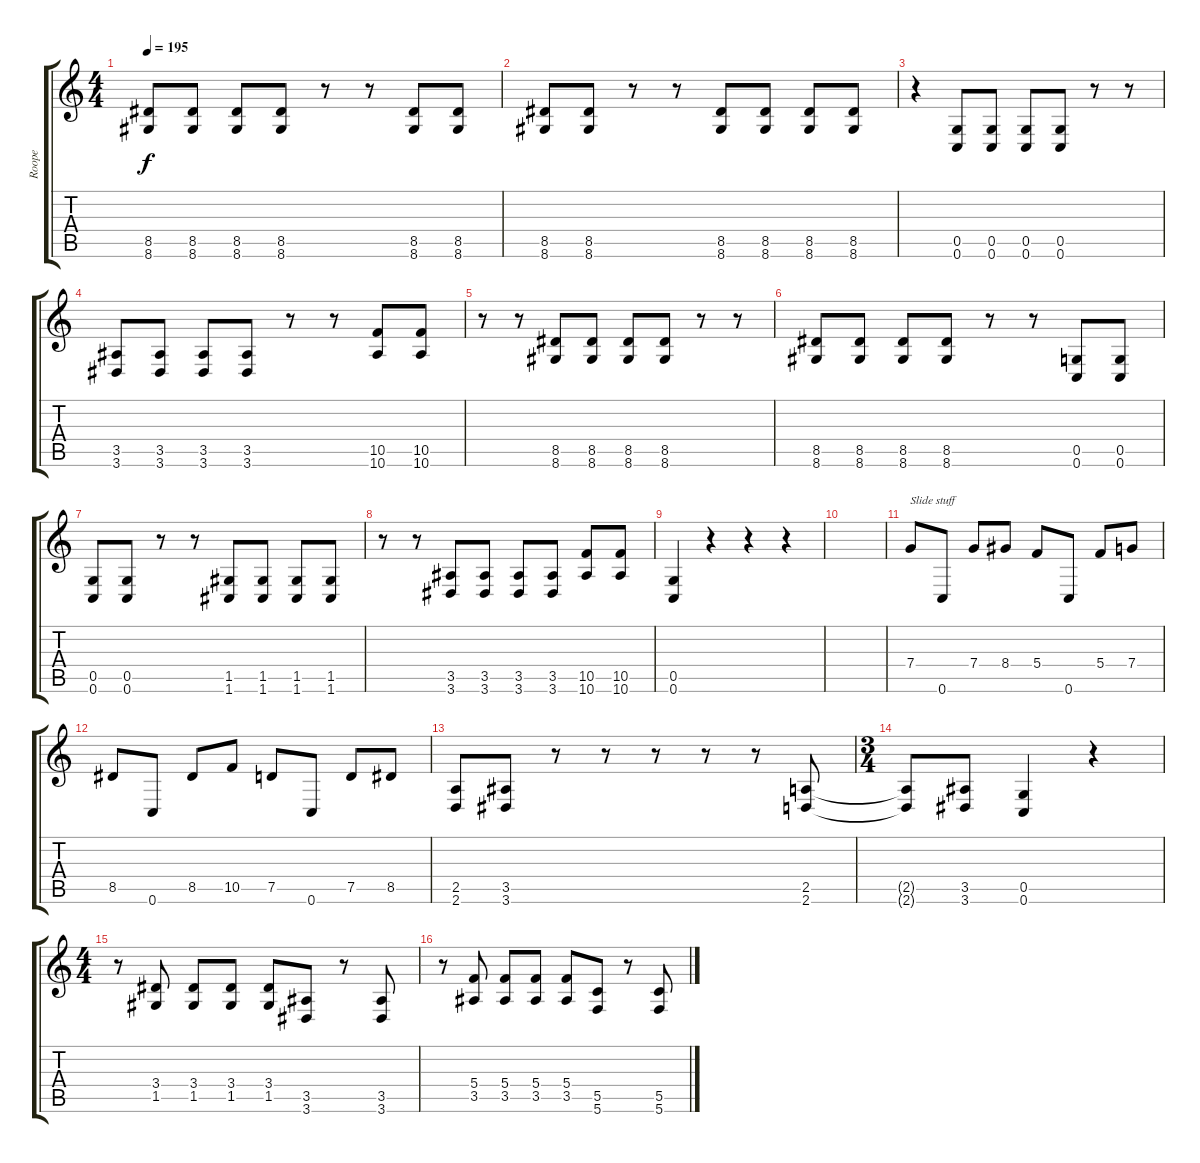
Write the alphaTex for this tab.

\track ("Roope" "Roope") {instrument distortionguitar}
\staff {score tabs}
\tuning (D4 A3 F3 C3 G2 C2) {hide}
\ts (4 4)
\tempo 195
\clef g2
\ks c
(8.5 8.6).8{dy f} (8.5 8.6).8 (8.5 8.6).8 (8.5 8.6).8 r.8 r.8 (8.5 8.6).8 (8.5 8.6).8 |
(8.5 8.6).8 (8.5 8.6).8 r.8 r.8 (8.5 8.6).8 (8.5 8.6).8 (8.5 8.6).8 (8.5 8.6).8 |
r.4 (0.5 0.6).8 (0.5 0.6).8 (0.5 0.6).8 (0.5 0.6).8 r.8 r.8 |
(3.5 3.6).8 (3.5 3.6).8 (3.5 3.6).8 (3.5 3.6).8 r.8 r.8 (10.5 10.6).8 (10.5 10.6).8 |
r.8 r.8 (8.5 8.6).8 (8.5 8.6).8 (8.5 8.6).8 (8.5 8.6).8 r.8 r.8 |
(8.5 8.6).8 (8.5 8.6).8 (8.5 8.6).8 (8.5 8.6).8 r.8 r.8 (0.5 0.6).8 (0.5 0.6).8 |
(0.5 0.6).8 (0.5 0.6).8 r.8 r.8 (1.5 1.6).8 (1.5 1.6).8 (1.5 1.6).8 (1.5 1.6).8 |
r.8 r.8 (3.5 3.6).8 (3.5 3.6).8 (3.5 3.6).8 (3.5 3.6).8 (10.5 10.6).8 (10.5 10.6).8 |
(0.5 0.6).4 r.4 r.4 r.4 |
|
7.4.8{txt "Slide stuff"} 0.6.8 7.4.8 8.4.8 5.4.8 0.6.8 5.4.8 7.4.8 |
8.5.8 0.6.8 8.5.8 10.5.8 7.5.8 0.6.8 7.5.8 8.5.8 |
(2.5 2.6).8 (3.5 3.6).8 r.8 r.8 r.8 r.8 r.8 (2.5 2.6).8 |
\ts (3 4)
(2.5{t} 2.6{t}).8 (3.5 3.6).8 (0.5 0.6).4 r.4 |
\ts (4 4)
r.8 (3.4 1.5).8 (3.4 1.5).8 (3.4 1.5).8 (3.4 1.5).8 (3.5 3.6).8 r.8 (3.5 3.6).8 |
r.8 (5.4 3.5).8 (5.4 3.5).8 (5.4 3.5).8 (5.4 3.5).8 (5.5 5.6).8 r.8 (5.5 5.6).8
